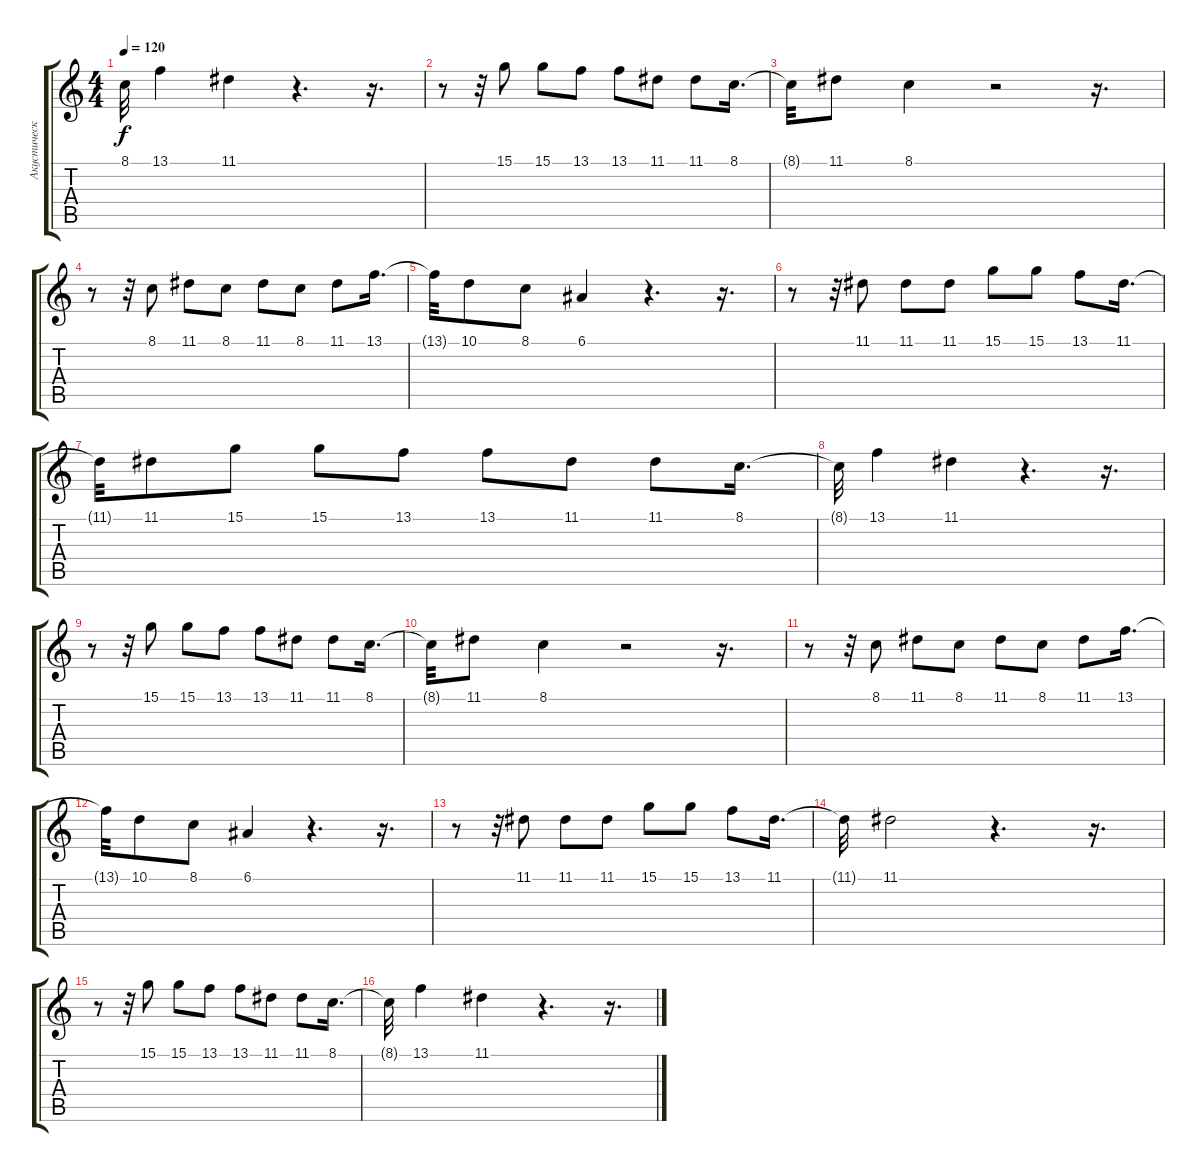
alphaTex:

\track ("Акустический Гранд Роял" "Акустическ") {instrument acousticgrandpiano}
\staff {score tabs}
\tuning (E4 B3 G3 D3 A2 E2) {hide}
\ts (4 4)
\tempo 120
\clef g2
\ks c
8.1{t}.32{dy f} 13.1.4 11.1.4 r.4{d} r.16{d} |
r.8 r.32 15.1.8 15.1.8 13.1.8 13.1.8 11.1.8 11.1.8 8.1.16{d} |
8.1{t}.32 11.1.8 8.1.4 r.2 r.16{d} |
r.8 r.32 8.1.8 11.1.8 8.1.8 11.1.8 8.1.8 11.1.8 13.1.16{d} |
13.1{t}.32 10.1.8 8.1.8 6.1.4 r.4{d} r.16{d} |
r.8 r.32 11.1.8 11.1.8 11.1.8 15.1.8 15.1.8 13.1.8 11.1.16{d} |
11.1{t}.32 11.1.8 15.1.8 15.1.8 13.1.8 13.1.8 11.1.8 11.1.8 8.1.16{d} |
8.1{t}.32 13.1.4 11.1.4 r.4{d} r.16{d} |
r.8 r.32 15.1.8 15.1.8 13.1.8 13.1.8 11.1.8 11.1.8 8.1.16{d} |
8.1{t}.32 11.1.8 8.1.4 r.2 r.16{d} |
r.8 r.32 8.1.8 11.1.8 8.1.8 11.1.8 8.1.8 11.1.8 13.1.16{d} |
13.1{t}.32 10.1.8 8.1.8 6.1.4 r.4{d} r.16{d} |
r.8 r.32 11.1.8 11.1.8 11.1.8 15.1.8 15.1.8 13.1.8 11.1.16{d} |
11.1{t}.32 11.1.2 r.4{d} r.16{d} |
r.8 r.32 15.1.8 15.1.8 13.1.8 13.1.8 11.1.8 11.1.8 8.1.16{d} |
8.1{t}.32 13.1.4 11.1.4 r.4{d} r.16{d}
